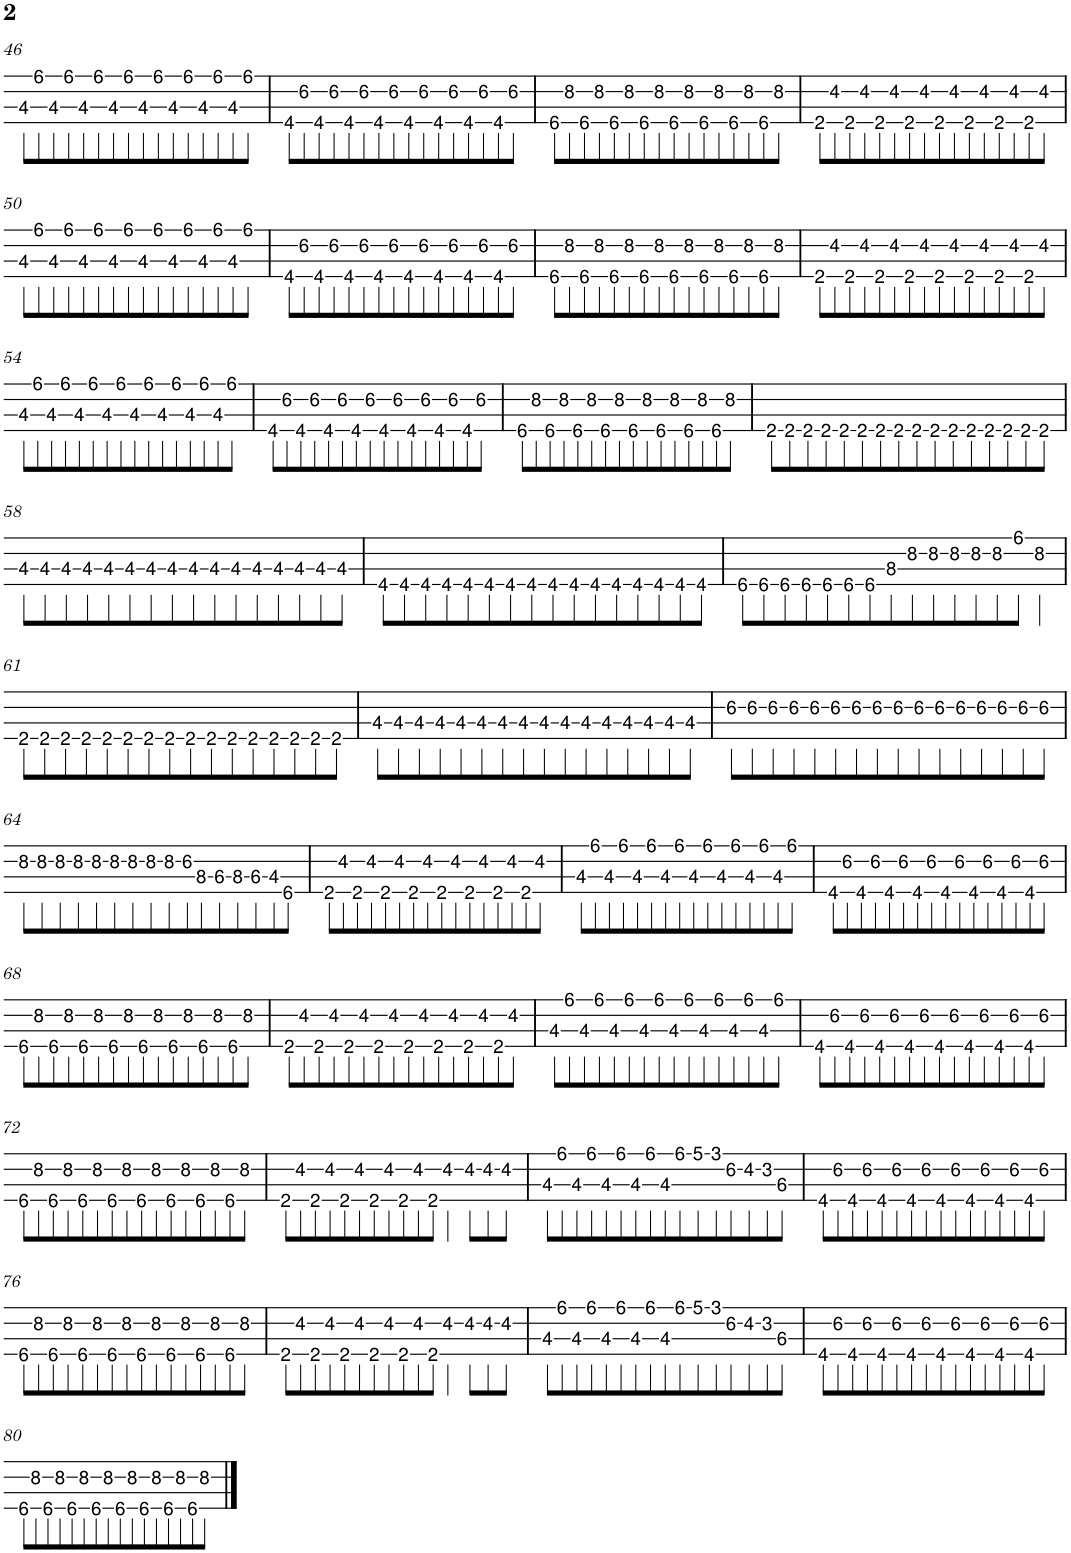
**kern
*part1
*staff1
*I"Electric Bass
*I'El. B.
!!LO:PB:g=z
*
*Trd7c12
*k[]
*M8/4
=46
8C#\L
8c#\
8C#\
8c#\
8C#\
8c#\
8C#\
8c#\
8C#\
8c#\
8C#\
8c#\
8C#\
8c#\
8C#\
8c#\J
=47
8GG#\L
8G#\
8GG#\
8G#\
8GG#\
8G#\
8GG#\
8G#\
8GG#\
8G#\
8GG#\
8G#\
8GG#\
8G#\
8GG#\
8G#\J
=48
8BB-\L
8B-\
8BB-\
8B-\
8BB-\
8B-\
8BB-\
8B-\
8BB-\
8B-\
8BB-\
8B-\
8BB-\
8B-\
8BB-\
8B-\J
=49
8FF#\L
8F#\
8FF#\
8F#\
8FF#\
8F#\
8FF#\
8F#\
8FF#\
8F#\
8FF#\
8F#\
8FF#\
8F#\
8FF#\
8F#\J
!!LO:LB:g=z
=50
8C#\L
8c#\
8C#\
8c#\
8C#\
8c#\
8C#\
8c#\
8C#\
8c#\
8C#\
8c#\
8C#\
8c#\
8C#\
8c#\J
=51
8GG#\L
8G#\
8GG#\
8G#\
8GG#\
8G#\
8GG#\
8G#\
8GG#\
8G#\
8GG#\
8G#\
8GG#\
8G#\
8GG#\
8G#\J
=52
8BB-\L
8B-\
8BB-\
8B-\
8BB-\
8B-\
8BB-\
8B-\
8BB-\
8B-\
8BB-\
8B-\
8BB-\
8B-\
8BB-\
8B-\J
=53
8FF#\L
8F#\
8FF#\
8F#\
8FF#\
8F#\
8FF#\
8F#\
8FF#\
8F#\
8FF#\
8F#\
8FF#\
8F#\
8FF#\
8F#\J
!!LO:LB:g=z
=54
8C#\L
8c#\
8C#\
8c#\
8C#\
8c#\
8C#\
8c#\
8C#\
8c#\
8C#\
8c#\
8C#\
8c#\
8C#\
8c#\J
=55
8GG#\L
8G#\
8GG#\
8G#\
8GG#\
8G#\
8GG#\
8G#\
8GG#\
8G#\
8GG#\
8G#\
8GG#\
8G#\
8GG#\
8G#\J
=56
8BB-\L
8B-\
8BB-\
8B-\
8BB-\
8B-\
8BB-\
8B-\
8BB-\
8B-\
8BB-\
8B-\
8BB-\
8B-\
8BB-\
8B-\J
=57
8FF#\L
8FF#\
8FF#\
8FF#\
8FF#\
8FF#\
8FF#\
8FF#\
8FF#\
8FF#\
8FF#\
8FF#\
8FF#\
8FF#\
8FF#\
8FF#\J
!!LO:LB:g=z
=58
8C#\L
8C#\
8C#\
8C#\
8C#\
8C#\
8C#\
8C#\
8C#\
8C#\
8C#\
8C#\
8C#\
8C#\
8C#\
8C#\J
=59
8GG#\L
8GG#\
8GG#\
8GG#\
8GG#\
8GG#\
8GG#\
8GG#\
8GG#\
8GG#\
8GG#\
8GG#\
8GG#\
8GG#\
8GG#\
8GG#\J
=60
8BB-\L
8BB-\
8BB-\
8BB-\
8BB-\
8BB-\
8BB-\
8F\
8B-\
8B-\
8B-\
8B-\
8B-\
8c#\J
4B-\
!!LO:LB:g=z
=61
8FF#\L
8FF#\
8FF#\
8FF#\
8FF#\
8FF#\
8FF#\
8FF#\
8FF#\
8FF#\
8FF#\
8FF#\
8FF#\
8FF#\
8FF#\
8FF#\J
=62
8C#\L
8C#\
8C#\
8C#\
8C#\
8C#\
8C#\
8C#\
8C#\
8C#\
8C#\
8C#\
8C#\
8C#\
8C#\
8C#\J
=63
8G#\L
8G#\
8G#\
8G#\
8G#\
8G#\
8G#\
8G#\
8G#\
8G#\
8G#\
8G#\
8G#\
8G#\
8G#\
8G#\J
!!LO:LB:g=z
=64
8B-\L
8B-\
8B-\
8B-\
8B-\
8B-\
8B-\
8B-\
8B-\
8G#\
8F\
8E-\
8F\
8E-\
8C#\
8BB-\J
=65
8FF#\L
8F#\
8FF#\
8F#\
8FF#\
8F#\
8FF#\
8F#\
8FF#\
8F#\
8FF#\
8F#\
8FF#\
8F#\
8FF#\
8F#\J
=66
8C#\L
8c#\
8C#\
8c#\
8C#\
8c#\
8C#\
8c#\
8C#\
8c#\
8C#\
8c#\
8C#\
8c#\
8C#\
8c#\J
=67
8GG#\L
8G#\
8GG#\
8G#\
8GG#\
8G#\
8GG#\
8G#\
8GG#\
8G#\
8GG#\
8G#\
8GG#\
8G#\
8GG#\
8G#\J
!!LO:LB:g=z
=68
8BB-\L
8B-\
8BB-\
8B-\
8BB-\
8B-\
8BB-\
8B-\
8BB-\
8B-\
8BB-\
8B-\
8BB-\
8B-\
8BB-\
8B-\J
=69
8FF#\L
8F#\
8FF#\
8F#\
8FF#\
8F#\
8FF#\
8F#\
8FF#\
8F#\
8FF#\
8F#\
8FF#\
8F#\
8FF#\
8F#\J
=70
8C#\L
8c#\
8C#\
8c#\
8C#\
8c#\
8C#\
8c#\
8C#\
8c#\
8C#\
8c#\
8C#\
8c#\
8C#\
8c#\J
=71
8GG#\L
8G#\
8GG#\
8G#\
8GG#\
8G#\
8GG#\
8G#\
8GG#\
8G#\
8GG#\
8G#\
8GG#\
8G#\
8GG#\
8G#\J
!!LO:LB:g=z
=72
8BB-\L
8B-\
8BB-\
8B-\
8BB-\
8B-\
8BB-\
8B-\
8BB-\
8B-\
8BB-\
8B-\
8BB-\
8B-\
8BB-\
8B-\J
=73
8FF#\L
8F#\
8FF#\
8F#\
8FF#\
8F#\
8FF#\
8F#\
8FF#\
8F#\
8FF#\J
4F#\
8F#\L
8F#\
8F#\J
=74
8C#\L
8c#\
8C#\
8c#\
8C#\
8c#\
8C#\
8c#\
8C#\
8c#\
8c\
8B-\
8G#\
8F#\
8F\
8E-\J
=75
8GG#\L
8G#\
8GG#\
8G#\
8GG#\
8G#\
8GG#\
8G#\
8GG#\
8G#\
8GG#\
8G#\
8GG#\
8G#\
8GG#\
8G#\J
!!LO:LB:g=z
=76
8BB-\L
8B-\
8BB-\
8B-\
8BB-\
8B-\
8BB-\
8B-\
8BB-\
8B-\
8BB-\
8B-\
8BB-\
8B-\
8BB-\
8B-\J
=77
8FF#\L
8F#\
8FF#\
8F#\
8FF#\
8F#\
8FF#\
8F#\
8FF#\
8F#\
8FF#\J
4F#\
8F#\L
8F#\
8F#\J
=78
8C#\L
8c#\
8C#\
8c#\
8C#\
8c#\
8C#\
8c#\
8C#\
8c#\
8c\
8B-\
8G#\
8F#\
8F\
8E-\J
=79
8GG#\L
8G#\
8GG#\
8G#\
8GG#\
8G#\
8GG#\
8G#\
8GG#\
8G#\
8GG#\
8G#\
8GG#\
8G#\
8GG#\
8G#\J
!!LO:LB:g=z
=80
8BB-\L
8B-\
8BB-\
8B-\
8BB-\
8B-\
8BB-\
8B-\
8BB-\
8B-\
8BB-\
8B-\
8BB-\
8B-\
8BB-\
8B-\J
==
*-
